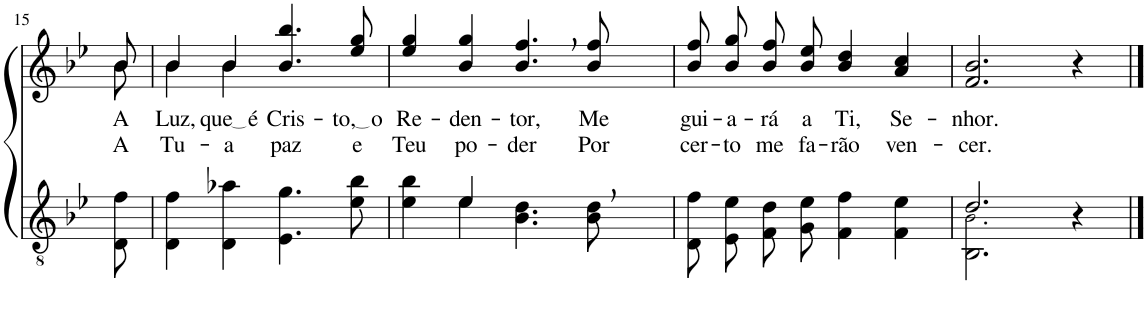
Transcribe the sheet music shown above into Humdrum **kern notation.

**kern	**kern	**text	**text
*part2	*part1	*part1	*part1
*staff2	*staff1	*staff1	*staff1
*I"Parte III e IV	*I"Parte I e II	*	*
!!LO:PB:g=z
*clefGv2	*clefG2	*	*
*Trd4c7	*Trd4c7	*	*
*k[b-e-]	*k[b-e-]	*	*
*M4/4	*M4/4	*	*
=15	=15	=15	=15
*	*^	*	*
!	!	!	!LO:LY:b	!LO:LY:b
8D\ 8f\	8b-/	8b-\	A	A
=16	=16	=16	=16	=16
!	!	!	!LO:LY:b	!LO:LY:b
4D\ 4f\	4b-/	4b-\	Luz,	Tu-
!	!	!	!LO:LY:b	!LO:LY:b
4D\ 4a-X\	4b-/	4b-\	que é	-a
!	!	!	!LO:LY:b	!LO:LY:b
4.E-\ 4.g\	4.b-/ 4.bb-/	2ryy	Cris-	paz
!	!	!	!LO:LY:b	!LO:LY:b
8e-\ 8b-\	8ee-/ 8gg/	.	to, o	e
*	*v	*v	*	*
=17	=17	=17	=17
*^	*	*	*
!	!	!	!LO:LY:b	!LO:LY:b
4ryy	4e-\ 4b-\	4ee-/ 4gg/	Re-	Teu
!	!	!	!LO:LY:b	!LO:LY:b
4e-/	4e-\	4b-/ 4gg/	-den-	po-
!	!	!	!LO:LY:b	!LO:LY:b
2ryy	4.B-\ 4.d\	4.b-/, 4.ff/,	-tor,	-der
!	!	!	!LO:LY:b	!LO:LY:b
.	8B-\ 8d\	8b-/ 8ff/	Me	Por
=18	=18	=18	=18	=18
!	!	!	!LO:LY:b	!LO:LY:b
*v	*v	*	*	*
8D/ 8f/L	8b-\ 8ff\L	gui-	cer-
!	!	!LO:LY:b	!LO:LY:b
8E-/ 8e-/J	8b-\ 8gg\J	-a-	-to
!	!	!LO:LY:b	!LO:LY:b
8F\ 8d\L	8b-\ 8ff\L	-rá	me
!	!	!LO:LY:b	!LO:LY:b
8G\ 8e-\J	8b-\ 8ee-\J	a	fa-
!	!	!LO:LY:b	!LO:LY:b
4F\ 4f\	4b-/ 4dd/	Ti,	-rão
!	!	!LO:LY:b	!LO:LY:b
4F\ 4e-\	4a/ 4cc/	Se-	ven-
=19	=19	=19	=19
*^	*	*	*
!	!	!	!LO:LY:b	!LO:LY:b
2.d/	2.BB-\ 2.B-!\	2.f/ 2.b-/	-nhor.	-cer.
4r	4ryy	4r	.	.
*v	*v	*	*	*
==	==	==	==
*-	*-	*-	*-
